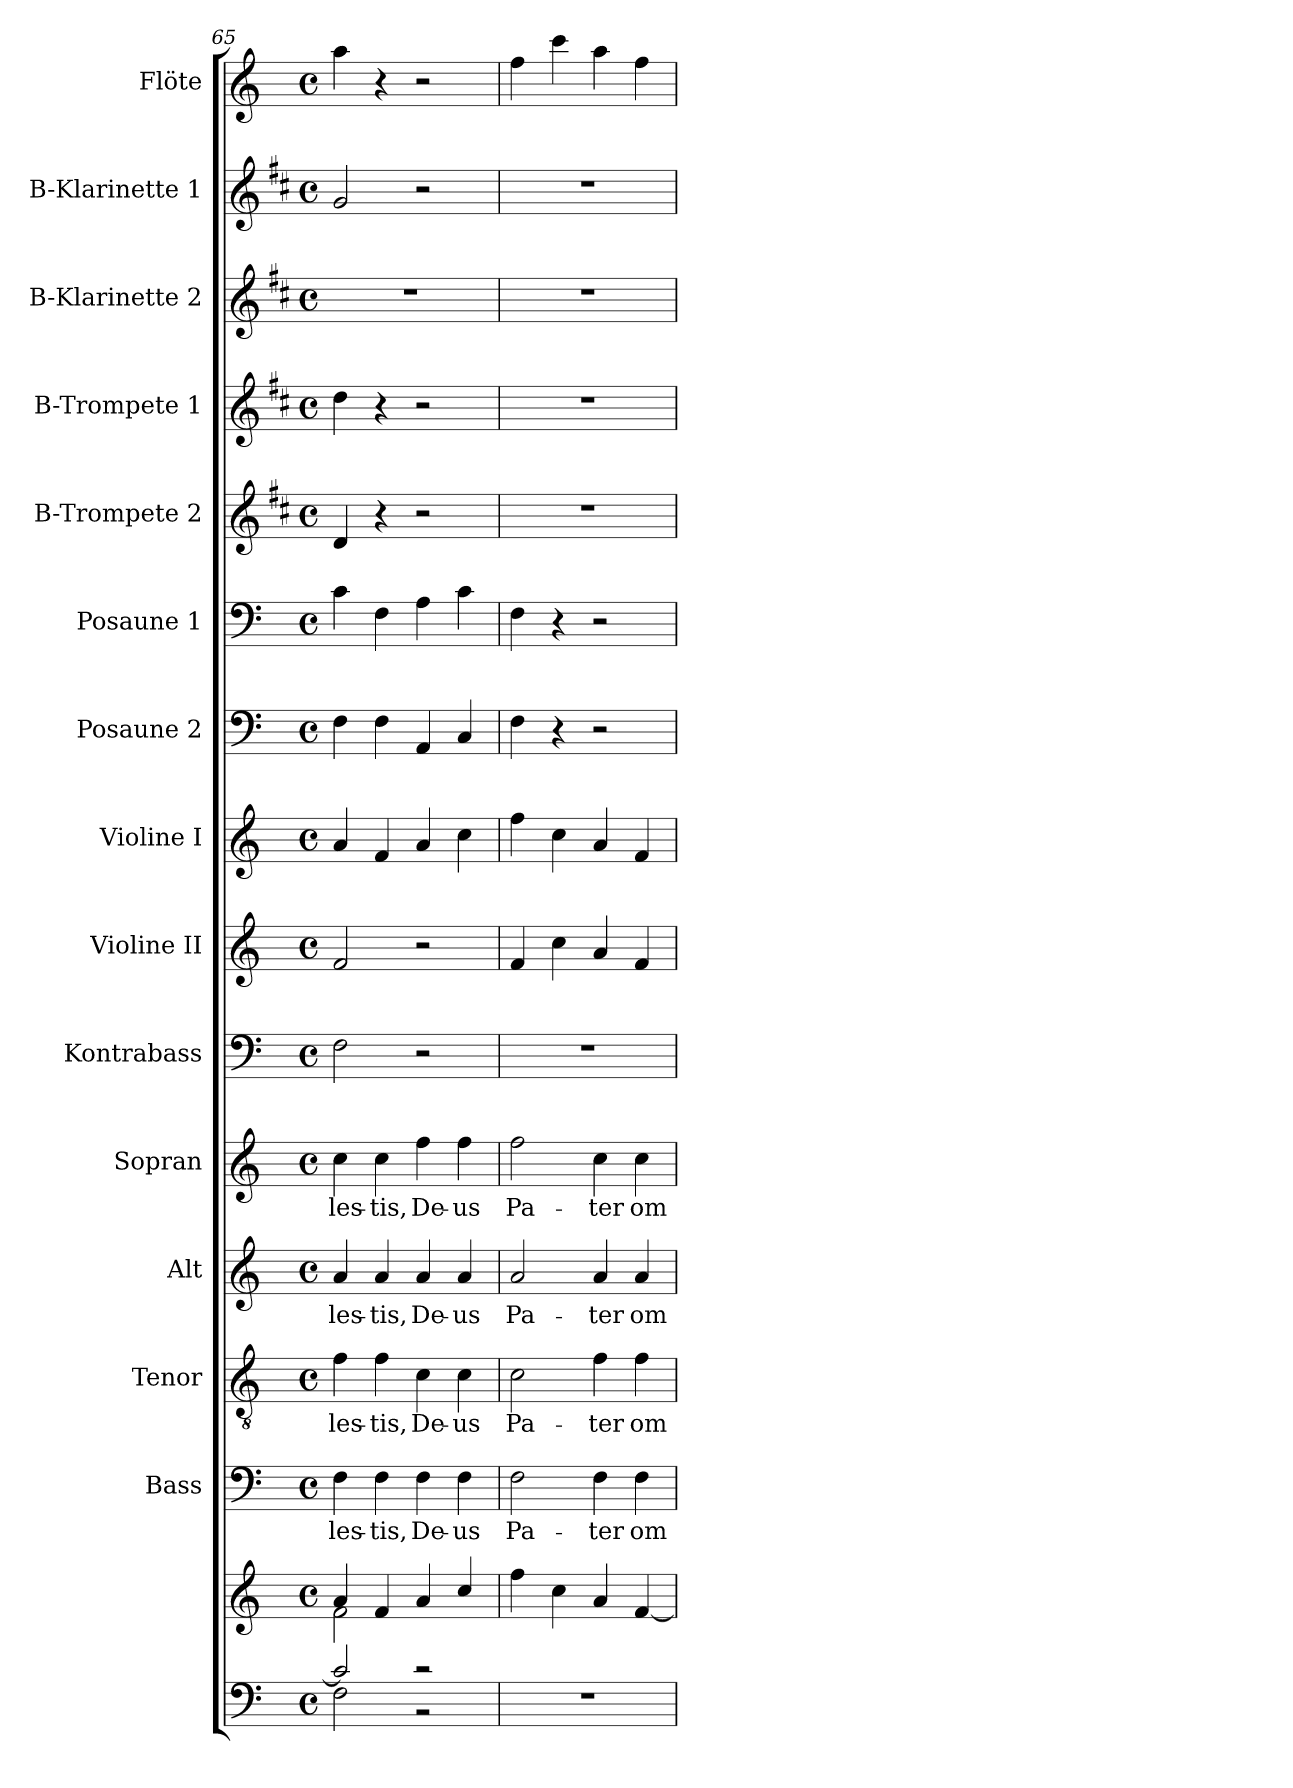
**kern	**kern	**kern	**text	**kern	**text	**kern	**text	**kern	**text	**kern	**kern	**kern	**kern	**kern	**kern	**kern	**kern	**kern	**kern
*part15	*part15	*part14	*part14	*part13	*part13	*part12	*part12	*part11	*part11	*part10	*part9	*part8	*part7	*part6	*part5	*part4	*part3	*part2	*part1
*staff16	*staff15	*staff14	*staff14	*staff13	*staff13	*staff12	*staff12	*staff11	*staff11	*staff10	*staff9	*staff8	*staff7	*staff6	*staff5	*staff4	*staff3	*staff2	*staff1
*	*	*I"Bass	*	*I"Tenor	*	*I"Alt	*	*I"Sopran	*	*I"Kontrabass	*I"Violine II	*I"Violine I	*I"Posaune 2	*I"Posaune 1	*I"B-Trompete 2	*I"B-Trompete 1	*I"B-Klarinette 2	*I"B-Klarinette 1	*I"Flöte
*	*	*I'B.	*	*I'T.	*	*I'A.	*	*I'S.	*	*I'Kb.	*I'Vl. II	*I'Vl. I	*I'Pos. 2	*I'Pos. 1	*I'B Trp. 2	*I'B Trp. 1	*I'B Kl. 2	*I'B Kl. 1	*I'Fl.
*clefF4	*clefG2	*clefF4	*	*clefGv2	*	*clefG2	*	*clefG2	*	*clefF4	*clefG2	*clefG2	*clefF4	*clefF4	*clefG2	*clefG2	*clefG2	*clefG2	*clefG2
*	*	*	*	*	*	*	*	*	*	*ITrd7c12	*	*	*	*	*ITrd1c2	*ITrd1c2	*ITrd1c2	*ITrd1c2	*
*k[]	*k[]	*k[]	*	*k[]	*	*k[]	*	*k[]	*	*k[]	*k[]	*k[]	*k[]	*k[]	*k[]	*k[]	*k[]	*k[]	*k[]
*C:	*C:	*C:	*	*C:	*	*C:	*	*C:	*	*C:	*C:	*C:	*C:	*C:	*C:	*C:	*C:	*C:	*C:
*M4/4	*M4/4	*M4/4	*	*M4/4	*	*M4/4	*	*M4/4	*	*M4/4	*M4/4	*M4/4	*M4/4	*M4/4	*M4/4	*M4/4	*M4/4	*M4/4	*M4/4
*met(c)	*met(c)	*met(c)	*	*met(c)	*	*met(c)	*	*met(c)	*	*met(c)	*met(c)	*met(c)	*met(c)	*met(c)	*met(c)	*met(c)	*met(c)	*met(c)	*met(c)
=65	=65	=65	=65	=65	=65	=65	=65	=65	=65	=65	=65	=65	=65	=65	=65	=65	=65	=65	=65
*^	*^	*	*	*	*	*	*	*	*	*	*	*	*	*	*	*	*	*	*
!	!	!	!	!	!LO:LY:b	!	!LO:LY:b	!	!LO:LY:b	!	!LO:LY:b	!	!	!	!	!	!	!	!	!	!
2c/]	2F\	4a/	2f\	4F\	-les-	4f\	-les-	4a/	-les-	4cc\	-les-	2FF\	2f/	4a/	4F\	4c\	4c/	4cc\	1r	2f/	4aa\
!	!	!	!	!	!LO:LY:b	!	!LO:LY:b	!	!LO:LY:b	!	!LO:LY:b	!	!	!	!	!	!	!	!	!	!
.	.	4f/	.	4F\	-tis,	4f\	-tis,	4a/	-tis,	4cc\	-tis,	.	.	4f/	4F\	4F\	4r	4r	.	.	4r
!	!	!	!	!	!LO:LY:b	!	!LO:LY:b	!	!LO:LY:b	!	!LO:LY:b	!	!	!	!	!	!	!	!	!	!
2r	2r	4a/	2ryy	4F\	De-	4c\	De-	4a/	De-	4ff\	De-	2r	2r	4a/	4AA/	4A\	2r	2r	.	2r	2r
!	!	!	!	!	!LO:LY:b	!	!LO:LY:b	!	!LO:LY:b	!	!LO:LY:b	!	!	!	!	!	!	!	!	!	!
.	.	4cc/	.	4F\	-us	4c\	-us	4a/	-us	4ff\	-us	.	.	4cc\	4C/	4c\	.	.	.	.	.
*v	*v	*	*	*	*	*	*	*	*	*	*	*	*	*	*	*	*	*	*	*	*
*	*v	*v	*	*	*	*	*	*	*	*	*	*	*	*	*	*	*	*	*	*
!!LO:PB:g=z
=66	=66	=66	=66	=66	=66	=66	=66	=66	=66	=66	=66	=66	=66	=66	=66	=66	=66	=66	=66
!	!	!	!LO:LY:b	!	!LO:LY:b	!	!LO:LY:b	!	!LO:LY:b	!	!	!	!	!	!	!	!	!	!
1r	4ff\	2F\	Pa-	2c\	Pa-	2a/	Pa-	2ff\	Pa-	1r	4f/	4ff\	4F\	4F\	1r	1r	1r	1r	4ff\
.	4cc\	.	.	.	.	.	.	.	.	.	4cc\	4cc\	4r	4r	.	.	.	.	4ccc\
!	!	!	!LO:LY:b	!	!LO:LY:b	!	!LO:LY:b	!	!LO:LY:b	!	!	!	!	!	!	!	!	!	!
.	4a/	4F\	-ter	4f\	-ter	4a/	-ter	4cc\	-ter	.	4a/	4a/	2r	2r	.	.	.	.	4aa\
!	!	!	!LO:LY:b	!	!LO:LY:b	!	!LO:LY:b	!	!LO:LY:b	!	!	!	!	!	!	!	!	!	!
.	[4f/	4F\	om-	4f\	om-	4a/	om-	4cc\	om-	.	4f/	4f/	.	.	.	.	.	.	4ff\
=	=	=	=	=	=	=	=	=	=	=	=	=	=	=	=	=	=	=	=
*-	*-	*-	*-	*-	*-	*-	*-	*-	*-	*-	*-	*-	*-	*-	*-	*-	*-	*-	*-
